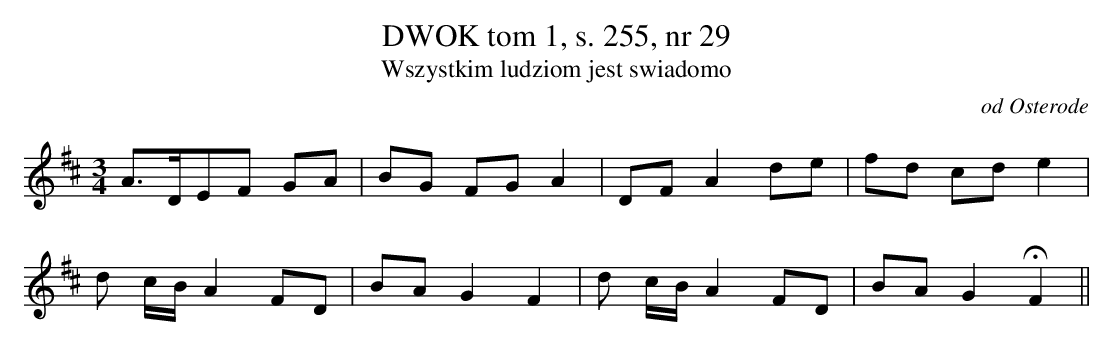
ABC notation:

X:1
T:DWOK tom 1, s. 255, nr 29
T:Wszystkim ludziom jest swiadomo
O:od Osterode
M:3/4
L:1/16
K:D
A3DE2F2 G2A2 | B2G2 F2G2A4 |D2F2 A4d2e2 | f2d2 c2d2e4 |
d2 cB A4F2D2 | B2A2G4F4 |d2 cB A4F2D2 | B2A2G4 HF4||
